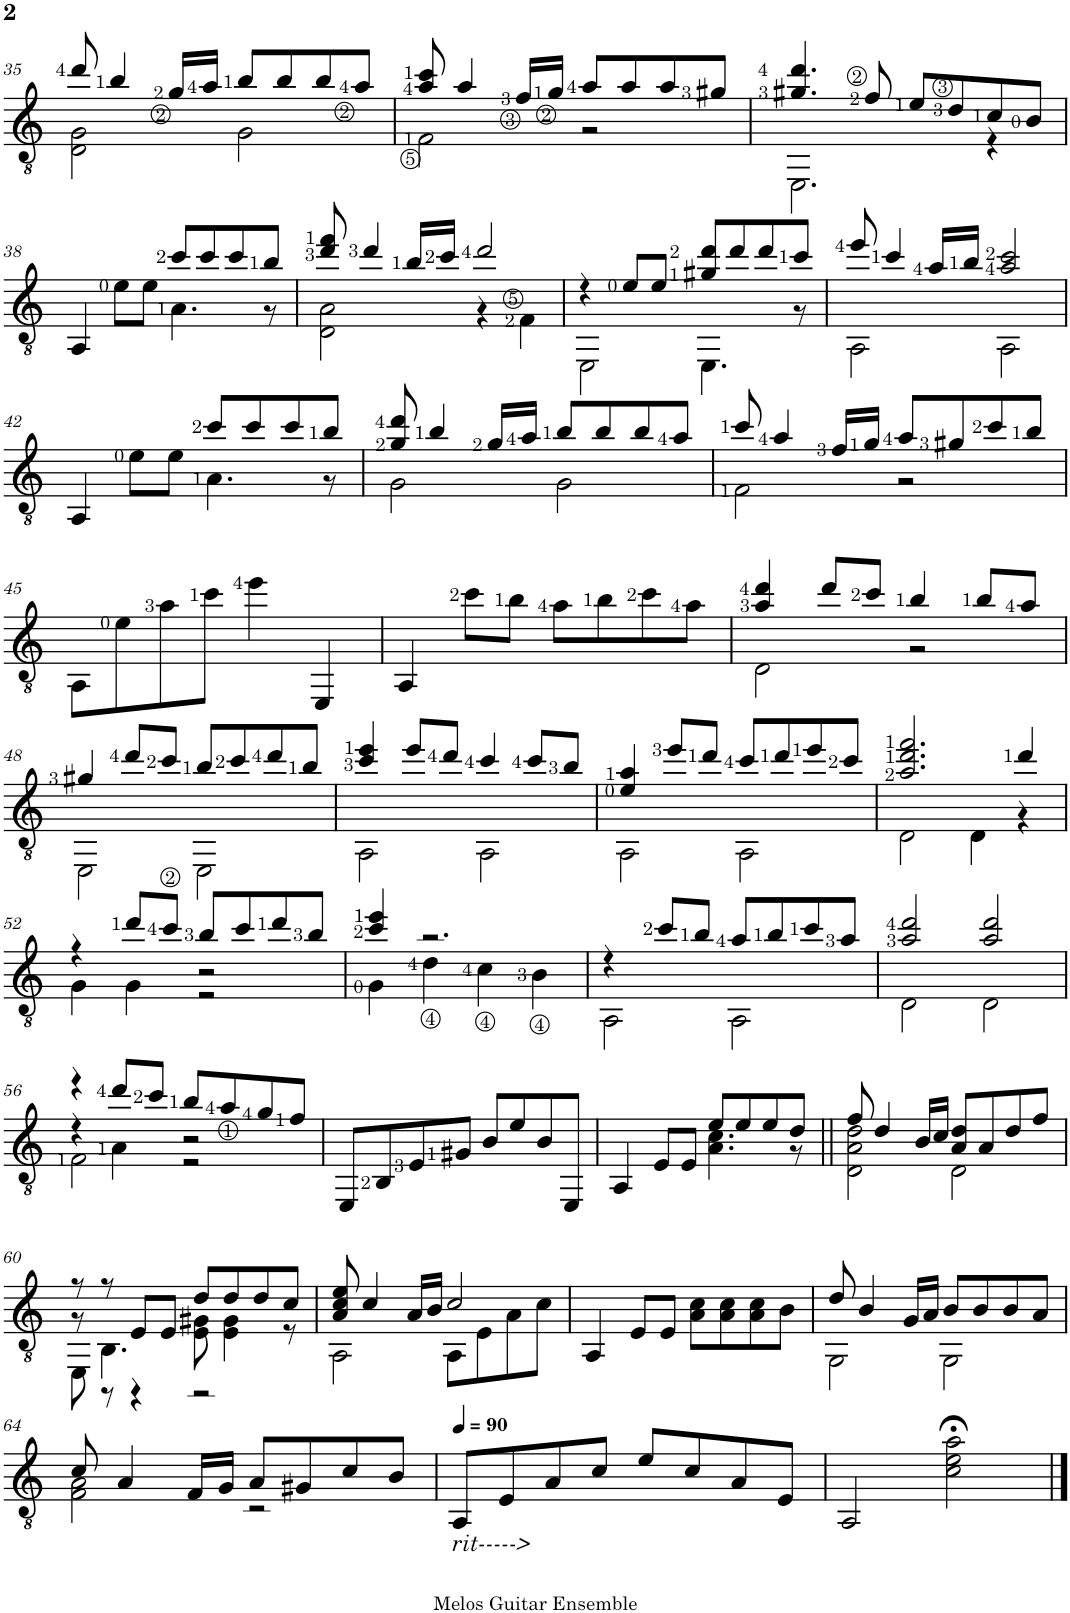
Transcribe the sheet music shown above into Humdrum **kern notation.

**kern
*part1
*staff1
*I"클래식 기타
!!LO:PB:g=z
*clefGv2
*k[]
*M4/4
=35
*^
8dd/	2D\ 2G\
4b/	.
16g/LL	.
16a/JJ	.
8b/L	2G\
8b/	.
8b/	.
8a/J	.
=36	=36
8a/ 8cc/	2F\
4a/	.
16f/LL	.
16g/JJ	.
8a/L	2r
8a/	.
8a/	.
8g#X/J	.
=37	=37
4.g#X/ 4.dd/	2.EE\
8f/	.
8e/L	.
8d/	.
8c/	4r
8B/J	.
!!LO:LB:g=z	!!
=38	=38
4AA/	2ryy
8e\L	.
8e\J	.
8cc/L	4.A\
8cc/	.
8cc/	.
8b/J	8r
=39	=39
8dd/ 8ff/	2D\ 2A\
4dd/	.
16b/LL	.
16cc/JJ	.
2dd/	4r
.	4F\
=40	=40
4r	2EE\
8e/L	.
8e/J	.
8g#X/ 8dd/L	4.EE\
8dd/	.
8dd/	.
8cc/J	8r
=41	=41
8ee/	2AA\
4cc/	.
16a/LL	.
16b/JJ	.
2a/ 2cc/	2AA\
!!LO:LB:g=z	!!
=42	=42
4AA/	2ryy
8e\L	.
8e\J	.
8cc/L	4.A\
8cc/	.
8cc/	.
8b/J	8r
=43	=43
8g/ 8dd/	2G\
4b/	.
16g/LL	.
16a/JJ	.
8b/L	2G\
8b/	.
8b/	.
8a/J	.
=44	=44
8cc/	2F\
4a/	.
16f/LL	.
16g/JJ	.
8a/L	2r
8g#X/	.
8cc/	.
8b/J	.
*v	*v
!!LO:LB:g=z
=45
8AA\L
8e\
8a\
8cc\J
4ee\
4EE/
=46
4AA/
8cc\L
8b\J
8a\L
8b\
8cc\
8a\J
=47
*^
4a/ 4dd/	2D\
8dd/L	.
8cc/J	.
4b/	2r
8b/L	.
8a/J	.
!!LO:LB:g=z	!!
=48	=48
4g#X/	2EE\
8dd/L	.
8cc/J	.
8b/L	2EE\
8cc/	.
8dd/	.
8b/J	.
=49	=49
4cc/ 4ee/	2AA\
8ee/L	.
8dd/J	.
4cc/	2AA\
8cc/L	.
8b/J	.
=50	=50
4e/ 4a/	2AA\
8ee/L	.
8dd/J	.
8cc/L	2AA\
8dd/	.
8ee/	.
8cc/J	.
=51	=51
2.a/ 2.dd/ 2.ff/	2D\
.	4D\
4dd/	4r
!!LO:LB:g=z	!!
=52	=52
*	*^
4r	4G\	2ryy
8dd/L	4G\	.
8cc/J	.	.
8b/L	2r	2r
8cc/	.	.
8dd/	.	.
8b/J	.	.
*	*v	*v
=53	=53
4cc/ 4ee/	4G\
2.r	4d\
.	4c\
.	4B\
=54	=54
4r	2AA\
8cc/L	.
8b/J	.
8a/L	2AA\
8b/	.
8cc/	.
8a/J	.
=55	=55
2a/ 2dd/	2D\
2a/ 2dd/	2D\
!!LO:LB:g=z	!!
=56	=56
*	*^
4r	4r	2F\
8dd/L	4A\	.
8cc/J	.	.
8b/L	2r	2r
8a/	.	.
8g/	.	.
8f/J	.	.
*v	*v	*v
=57
8EE/L
8BB/
8E/
8G#X/J
8B/L
8e/
8B/
8EE/J
=58
*^
4AA/	2ryy
8E/L	.
8E/J	.
8e/L	4.A\ 4.c\
8e/	.
8e/	.
8d/J	8r
=59||	=59||
8f/	2D\ 2A\ 2d\
4d/	.
16B/LL	.
16c/JJ	.
8A/ 8d/L	2D\
8A/	.
8d/	.
8f/J	.
!!LO:LB:g=z	!!
=60	=60
*	*^
8r	8r	8EE\
8r	4.BB\	8r
8E/L	.	4r
8E/J	.	.
8d/L	8E\ 8G#X\	2r
8d/	4E\ 4G#\	.
8d/	.	.
8c/J	8r	.
*	*v	*v
=61	=61
8A/ 8c/ 8e/	2AA\
4c/	.
16A/LL	.
16B/JJ	.
2c/	8AA\L
.	8E\
.	8A\
.	8c\J
*v	*v
=62
4AA/
8E/L
8E/J
8A\ 8c\L
8A\ 8c\
8A\ 8c\
8B\J
=63
*^
8d/	2GG\
4B/	.
16G/LL	.
16A/JJ	.
8B/L	2GG\
8B/	.
8B/	.
8A/J	.
!!LO:LB:g=z	!!
=64	=64
8c/	2F\ 2A\
4A/	.
16F/LL	.
16G/JJ	.
8A/L	2r
8G#X/	.
8c/	.
8B/J	.
*v	*v
=65
*MM90
!LO:TX:b:i:t=rit----->
8AA/L
8E/
8A/
8c/J
8e/L
8c/
8A/
8E/J
=66
2AA/
2c\;< 2e\;< 2a\;<
==
*-
